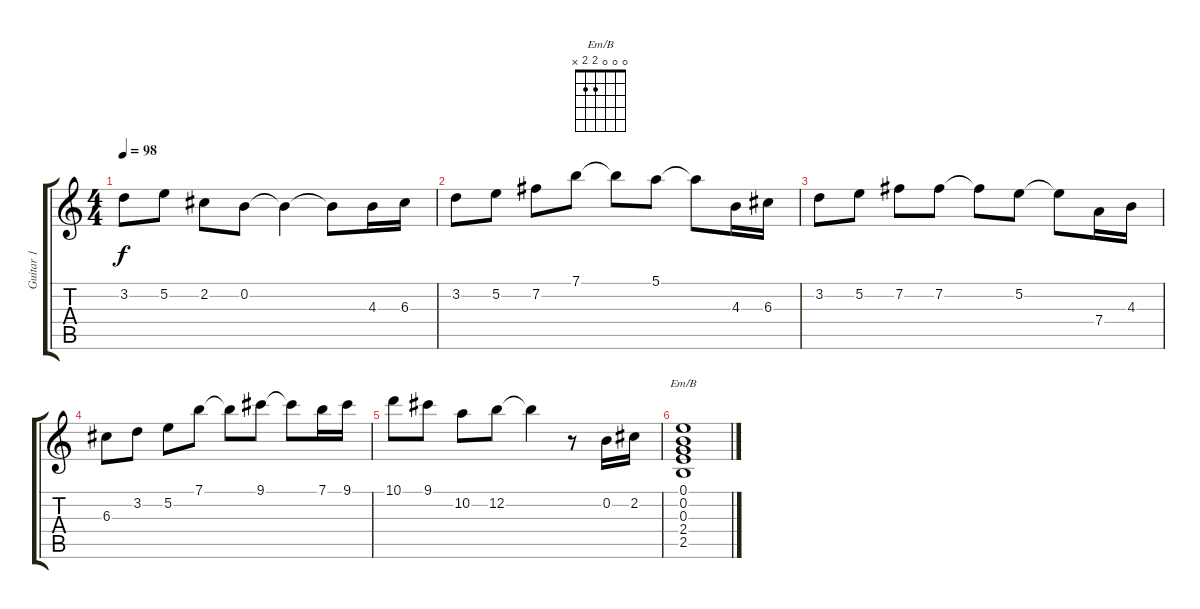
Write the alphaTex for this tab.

\track ("Guitar 1" "Guitar 1") {instrument acousticguitarsteel}
\staff {score tabs}
\tuning (E4 B3 G3 D3 A2 E2) {hide}
\chord ("Em/B" 0 0 0 2 2 x)
\ts (4 4)
\tempo 98
\clef g2
\ks c
3.2.8{dy f} 5.2.8 2.2.8 0.2.8 0.2{t}.4 0.2{t}.8 4.3.16 6.3.16 |
3.2.8 5.2.8 7.2.8 7.1.8 7.1{t}.8 5.1.8 5.1{t}.8 4.3.16 6.3.16 |
3.2.8 5.2.8 7.2.8 7.2.8 7.2{t}.8 5.2.8 5.2{t}.8 7.4.16 4.3.16 |
6.3.8 3.2.8 5.2.8 7.1.8 7.1{t}.8 9.1.8 9.1{t}.8 7.1.16 9.1.16 |
10.1.8 9.1.8 10.2.8 12.2.8 12.2{t}.4 r.8 0.2.16 2.2.16 |
(0.1 0.2 0.3 2.4 2.5).1{ch "Em/B"}
